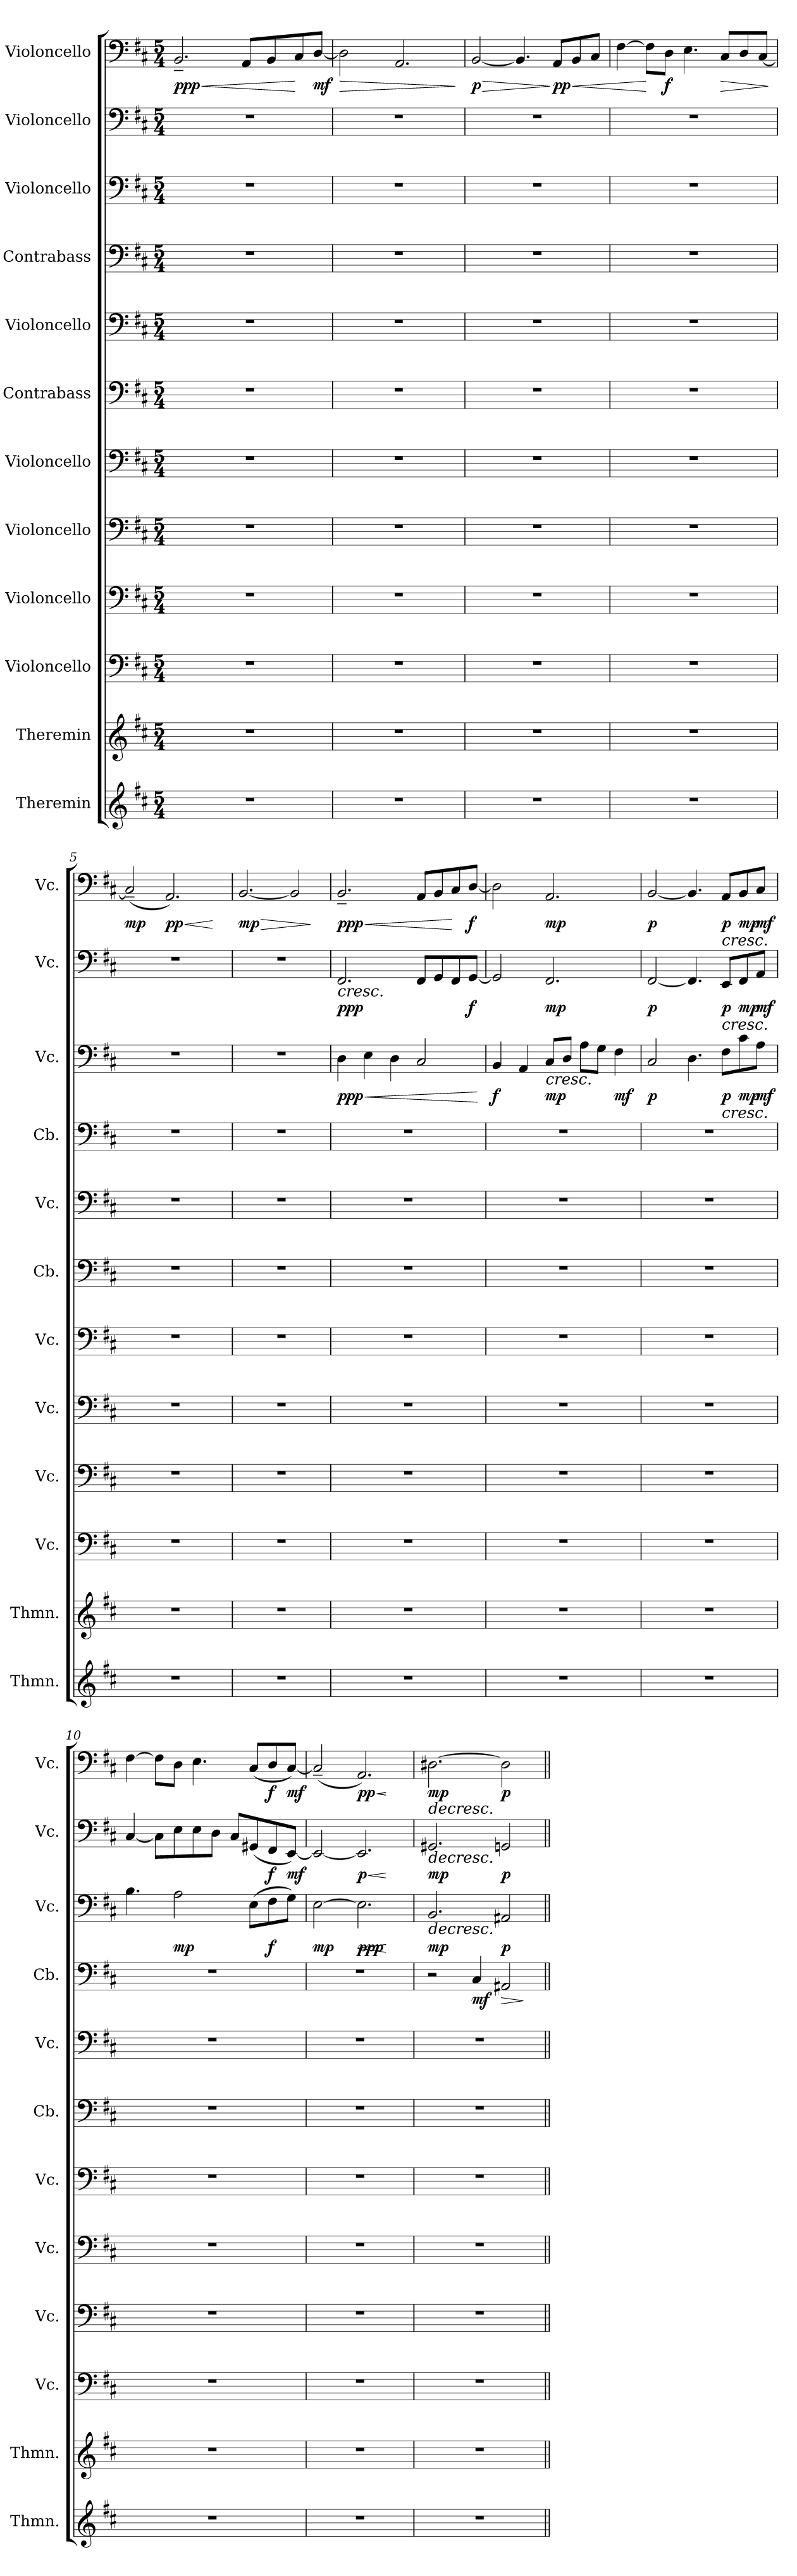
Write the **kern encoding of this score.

**kern	**kern	**kern	**kern	**kern	**kern	**kern	**kern	**kern	**dynam	**kern	**dynam	**kern	**dynam	**kern	**dynam
*part12	*part11	*part10	*part9	*part8	*part7	*part6	*part5	*part4	*part4	*part3	*part3	*part2	*part2	*part1	*part1
*staff12	*staff11	*staff10	*staff9	*staff8	*staff7	*staff6	*staff5	*staff4	*staff4	*staff3	*staff3	*staff2	*staff2	*staff1	*staff1
*I"Theremin	*I"Theremin	*I"Violoncello	*I"Violoncello	*I"Violoncello	*I"Violoncello	*I"Contrabass	*I"Violoncello	*I"Contrabass	*	*I"Violoncello	*	*I"Violoncello	*	*I"Violoncello	*
*I'Thmn.	*I'Thmn.	*I'Vc.	*I'Vc.	*I'Vc.	*I'Vc.	*I'Cb.	*I'Vc.	*I'Cb.	*	*I'Vc.	*	*I'Vc.	*	*I'Vc.	*
*clefG2	*clefG2	*clefF4	*clefF4	*clefF4	*clefF4	*clefF4	*clefF4	*clefF4	*	*clefF4	*	*clefF4	*	*clefF4	*
*	*	*	*	*	*	*ITrd7c12	*	*ITrd7c12	*	*	*	*	*	*	*
*k[f#c#]	*k[f#c#]	*k[f#c#]	*k[f#c#]	*k[f#c#]	*k[f#c#]	*k[f#c#]	*k[f#c#]	*k[f#c#]	*	*k[f#c#]	*	*k[f#c#]	*	*k[f#c#]	*
*M5/4	*M5/4	*M5/4	*M5/4	*M5/4	*M5/4	*M5/4	*M5/4	*M5/4	*	*M5/4	*	*M5/4	*	*M5/4	*
*MM69	*MM69	*MM69	*MM69	*MM69	*MM69	*MM69	*MM69	*MM69	*	*MM69	*	*MM69	*	*MM69	*
=1	=1	=1	=1	=1	=1	=1	=1	=1	=1	=1	=1	=1	=1	=1	=1
!	!	!	!	!	!	!	!	!	!	!	!	!	!	!LO:TX:B:t=Largo	!
!	!	!	!	!	!	!	!	!	!	!	!	!	!	!	!LO:HP:b
!	!	!	!	!	!	!	!	!	!	!	!	!	!	!	!LO:DY:n=1:b
*	*	*	*	*	*	*	*	*	*	*	*	*	*	*^	*
4%5r	4%5r	4%5r	4%5r	4%5r	4%5r	4%5r	4%5r	4%5r	.	4%5r	.	4%5r	.	2.BB~/	3%2ryy	< ppp
.	.	.	.	.	.	.	.	.	.	.	.	.	.	.	6ryy	.
*	*	*	*	*	*	*	*	*	*	*	*	*	*	*MM49	*	*
.	.	.	.	.	.	.	.	.	.	.	.	.	.	8AA/L	.	.
.	.	.	.	.	.	.	.	.	.	.	.	.	.	.	24.ryy	.
.	.	.	.	.	.	.	.	.	.	.	.	.	.	8BB/	.	.
*	*	*	*	*	*	*	*	*	*	*	*	*	*	*MM57	*	*
.	.	.	.	.	.	.	.	.	.	.	.	.	.	.	12ryy	.
.	.	.	.	.	.	.	.	.	.	.	.	.	.	.	48ryy	.
*	*	*	*	*	*	*	*	*	*	*	*	*	*	*MM67	*	*
.	.	.	.	.	.	.	.	.	.	.	.	.	.	8C#/	4ryy	[
*	*	*	*	*	*	*	*	*	*	*	*	*	*	*MM64	*	*
!	!	!	!	!	!	!	!	!	!	!	!	!	!	!	!	!LO:DY:n=2:b
.	.	.	.	.	.	.	.	.	.	.	.	.	.	[8D/J	.	mf
=2	=2	=2	=2	=2	=2	=2	=2	=2	=2	=2	=2	=2	=2	=2	=2	=2
!	!	!	!	!	!	!	!	!	!	!	!	!	!	!	!	!LO:HP:b
4%5r	4%5r	4%5r	4%5r	4%5r	4%5r	4%5r	4%5r	4%5r	.	4%5r	.	4%5r	.	2D\]	8ryy	>
*	*	*	*	*	*	*	*	*	*	*	*	*	*	*MM66	*	*
.	.	.	.	.	.	.	.	.	.	.	.	.	.	.	1ryy	.
*	*	*	*	*	*	*	*	*	*	*	*	*	*	*MM69	*	*
.	.	.	.	.	.	.	.	.	.	.	.	.	.	2.AA/	.	.
.	.	.	.	.	.	.	.	.	.	.	.	.	.	.	8ryy	.
.	.	.	.	.	.	.	.	.	.	.	.	.	.	.	.	]
*	*	*	*	*	*	*	*	*	*	*	*	*	*	*v	*v	*
=3	=3	=3	=3	=3	=3	=3	=3	=3	=3	=3	=3	=3	=3	=3	=3
*	*	*	*	*	*	*	*	*	*	*	*	*	*	*MM61	*
*	*	*	*	*	*	*	*	*	*	*	*	*	*	*^	*
!	!	!	!	!	!	!	!	!	!	!	!	!	!	!	!	!LO:HP:b
!	!	!	!	!	!	!	!	!	!	!	!	!	!	!	!	!LO:DY:n=1:b
*	*	*	*	*	*	*	*	*	*	*	*	*	*	*v	*v	*
4%5r	4%5r	4%5r	4%5r	4%5r	4%5r	4%5r	4%5r	4%5r	.	4%5r	.	4%5r	.	[2BB/	> p
.	.	.	.	.	.	.	.	.	.	.	.	.	.	4.BB/]	.
*	*	*	*	*	*	*	*	*	*	*	*	*	*	*MM54	*
!	!	!	!	!	!	!	!	!	!	!	!	!	!	!	!LO:HP:n=1:b
!	!	!	!	!	!	!	!	!	!	!	!	!	!	!	!LO:DY:n=2:b
.	.	.	.	.	.	.	.	.	.	.	.	.	.	8AA/L	] < pp
*	*	*	*	*	*	*	*	*	*	*	*	*	*	*MM63	*
.	.	.	.	.	.	.	.	.	.	.	.	.	.	8BB/	.
*	*	*	*	*	*	*	*	*	*	*	*	*	*	*MM68	*
.	.	.	.	.	.	.	.	.	.	.	.	.	.	8C#/J	.
=4	=4	=4	=4	=4	=4	=4	=4	=4	=4	=4	=4	=4	=4	=4	=4
*	*	*	*	*	*	*	*	*	*	*	*	*	*	*MM63	*
4%5r	4%5r	4%5r	4%5r	4%5r	4%5r	4%5r	4%5r	4%5r	.	4%5r	.	4%5r	.	[4F#\	.
.	.	.	.	.	.	.	.	.	.	.	.	.	.	8F#\L]	[
*	*	*	*	*	*	*	*	*	*	*	*	*	*	*MM64	*
!	!	!	!	!	!	!	!	!	!	!	!	!	!	!	!LO:DY:b
.	.	.	.	.	.	.	.	.	.	.	.	.	.	8D\J	f
*	*	*	*	*	*	*	*	*	*	*	*	*	*	*MM55	*
.	.	.	.	.	.	.	.	.	.	.	.	.	.	4.E\	.
*	*	*	*	*	*	*	*	*	*	*	*	*	*	*MM51	*
!	!	!	!	!	!	!	!	!	!	!	!	!	!	!	!LO:HP:b
.	.	.	.	.	.	.	.	.	.	.	.	.	.	8C#/L	>
*	*	*	*	*	*	*	*	*	*	*	*	*	*	*MM40	*
.	.	.	.	.	.	.	.	.	.	.	.	.	.	8D/	.
*	*	*	*	*	*	*	*	*	*	*	*	*	*	*MM42	*
.	.	.	.	.	.	.	.	.	.	.	.	.	.	[8C#/J	.
.	.	.	.	.	.	.	.	.	.	.	.	.	.	.	]
=5	=5	=5	=5	=5	=5	=5	=5	=5	=5	=5	=5	=5	=5	=5	=5
!	!	!	!	!	!	!	!	!	!	!	!	!	!	!	!LO:DY:b
*	*	*	*	*	*	*	*	*	*	*	*	*	*	*^	*
4%5r	4%5r	4%5r	4%5r	4%5r	4%5r	4%5r	4%5r	4%5r	.	4%5r	.	4%5r	.	(<2C#~/]	2.ryy	mp
!	!	!	!	!	!	!	!	!	!	!	!	!	!	!	!	!LO:HP:b
!	!	!	!	!	!	!	!	!	!	!	!	!	!	!	!	!LO:DY:n=1:b
.	.	.	.	.	.	.	.	.	.	.	.	.	.	2.AA/)	.	< pp
*	*	*	*	*	*	*	*	*	*	*	*	*	*	*MM46	*	*
.	.	.	.	.	.	.	.	.	.	.	.	.	.	.	2ryy	.
.	.	.	.	.	.	.	.	.	.	.	.	.	.	.	.	[
=6	=6	=6	=6	=6	=6	=6	=6	=6	=6	=6	=6	=6	=6	=6	=6	=6
!	!	!	!	!	!	!	!	!	!	!	!	!	!	!	!	!LO:HP:b
!	!	!	!	!	!	!	!	!	!	!	!	!	!	!	!	!LO:DY:n=1:b
*	*	*	*	*	*	*	*	*	*	*	*	*	*	*v	*v	*
4%5r	4%5r	4%5r	4%5r	4%5r	4%5r	4%5r	4%5r	4%5r	.	4%5r	.	4%5r	.	[2.BB/	> mp
.	.	.	.	.	.	.	.	.	.	.	.	.	.	2BB/]	.
.	.	.	.	.	.	.	.	.	.	.	.	.	.	.	]
=7	=7	=7	=7	=7	=7	=7	=7	=7	=7	=7	=7	=7	=7	=7	=7
*	*	*	*	*	*	*	*	*	*	*	*	*	*	*MM62	*
!	!	!	!	!	!	!	!	!	!	!	!LO:HP:b	!	!LO:HP:b	!	!LO:HP:b
!	!	!	!	!	!	!	!	!	!	!	!LO:DY:n=1:b	!	!LO:DY:n=1:b	!	!LO:DY:n=1:b
4%5r	4%5r	4%5r	4%5r	4%5r	4%5r	4%5r	4%5r	4%5r	.	4D\	< ppp	2.FF#/	< ppp	2.BB~/	< ppp
.	.	.	.	.	.	.	.	.	.	4E\	.	.	.	.	.
.	.	.	.	.	.	.	.	.	.	4D\	.	.	.	.	.
*	*	*	*	*	*	*	*	*	*	*	*	*	*	*MM49	*
.	.	.	.	.	.	.	.	.	.	2C#/	.	8FF#/L	.	8AA/L	.
*	*	*	*	*	*	*	*	*	*	*	*	*	*	*MM63	*
.	.	.	.	.	.	.	.	.	.	.	.	8GG/	.	8BB/	.
*	*	*	*	*	*	*	*	*	*	*	*	*	*	*MM67	*
.	.	.	.	.	.	.	.	.	.	.	.	8FF#/	.	8C#/	[
*	*	*	*	*	*	*	*	*	*	*	*	*	*	*MM64	*
!	!	!	!	!	!	!	!	!	!	!	!	!	!LO:DY:n=2:b	!	!LO:DY:n=2:b
.	.	.	.	.	.	.	.	.	.	.	.	[8GG/J	f	[8D/J	f
.	.	.	.	.	.	.	.	.	.	.	[	.	[	.	.
!!LO:PB:g=z
=8	=8	=8	=8	=8	=8	=8	=8	=8	=8	=8	=8	=8	=8	=8	=8
*	*	*	*	*	*	*	*	*	*	*	*	*	*	*MM66	*
!	!	!	!	!	!	!	!	!	!	!	!LO:DY:b	!	!	!	!
4%5r	4%5r	4%5r	4%5r	4%5r	4%5r	4%5r	4%5r	4%5r	.	4BB/	f	2GG/]	.	2D\]	.
.	.	.	.	.	.	.	.	.	.	4AA/	.	.	.	.	.
*	*	*	*	*	*	*	*	*	*	*	*	*	*	*MM69	*
!	!	!	!	!	!	!	!	!	!	!	!LO:HP:b	!	!	!	!
!	!	!	!	!	!	!	!	!	!	!	!LO:DY:n=1:b	!	!LO:DY:b	!	!LO:DY:b
.	.	.	.	.	.	.	.	.	.	8C#/L	< mp	2.FF#/	mp	2.AA/	mp
.	.	.	.	.	.	.	.	.	.	8D/J	.	.	.	.	.
.	.	.	.	.	.	.	.	.	.	8A\L	.	.	.	.	.
.	.	.	.	.	.	.	.	.	.	8G\J	.	.	.	.	.
!	!	!	!	!	!	!	!	!	!	!	!LO:DY:n=2:b	!	!	!	!
.	.	.	.	.	.	.	.	.	.	4F#\	mf	.	.	.	.
.	.	.	.	.	.	.	.	.	.	.	[	.	.	.	.
=9	=9	=9	=9	=9	=9	=9	=9	=9	=9	=9	=9	=9	=9	=9	=9
*	*	*	*	*	*	*	*	*	*	*	*	*	*	*MM61	*
!	!	!	!	!	!	!	!	!	!	!	!LO:DY:b	!	!LO:DY:b	!	!LO:DY:b
4%5r	4%5r	4%5r	4%5r	4%5r	4%5r	4%5r	4%5r	4%5r	.	2C#/	p	[2FF#/	p	[2BB/	p
.	.	.	.	.	.	.	.	.	.	4.D\	.	4.FF#/]	.	4.BB/]	.
*	*	*	*	*	*	*	*	*	*	*	*	*	*	*MM54	*
!	!	!	!	!	!	!	!	!	!	!	!LO:HP:b	!	!LO:HP:b	!	!LO:HP:b
!	!	!	!	!	!	!	!	!	!	!	!LO:DY:n=1:b	!	!LO:DY:n=1:b	!	!LO:DY:n=1:b
.	.	.	.	.	.	.	.	.	.	8F#\L	< p	8EE/L	< p	8AA/L	< p
*	*	*	*	*	*	*	*	*	*	*	*	*	*	*MM63	*
!	!	!	!	!	!	!	!	!	!	!	!LO:DY:n=2:b	!	!LO:DY:n=2:b	!	!LO:DY:n=2:b
.	.	.	.	.	.	.	.	.	.	8c#\	mp	8FF#/	mp	8BB/	mp
*	*	*	*	*	*	*	*	*	*	*	*	*	*	*MM68	*
!	!	!	!	!	!	!	!	!	!	!	!LO:DY:n=3:b	!	!LO:DY:n=3:b	!	!LO:DY:n=3:b
.	.	.	.	.	.	.	.	.	.	8A\J	mf	8AA/J	mf	8C#/J	mf
=10	=10	=10	=10	=10	=10	=10	=10	=10	=10	=10	=10	=10	=10	=10	=10
*	*	*	*	*	*	*	*	*	*	*	*	*	*	*MM63	*
4%5r	4%5r	4%5r	4%5r	4%5r	4%5r	4%5r	4%5r	4%5r	.	4.B\	.	[4C#/	.	[4F#\	.
.	.	.	.	.	.	.	.	.	.	.	.	8C#\L]	[	8F#\L]	[
*	*	*	*	*	*	*	*	*	*	*	*	*	*	*MM64	*
!	!	!	!	!	!	!	!	!	!	!	!LO:DY:n=1:b	!	!	!	!
.	.	.	.	.	.	.	.	.	.	2A\	[ mp	8E\	.	8D\J	.
*	*	*	*	*	*	*	*	*	*	*	*	*	*	*MM64	*
.	.	.	.	.	.	.	.	.	.	.	.	8E\	.	4.E\	.
.	.	.	.	.	.	.	.	.	.	.	.	8D\J	.	.	.
.	.	.	.	.	.	.	.	.	.	.	.	8C#/L	.	.	.
*	*	*	*	*	*	*	*	*	*	*	*	*	*	*MM51	*
.	.	.	.	.	.	.	.	.	.	(>8E\L	.	(<8GG#X/	.	(<8C#/L	.
*	*	*	*	*	*	*	*	*	*	*	*	*	*	*MM37	*
!	!	!	!	!	!	!	!	!	!	!	!LO:DY:n=2:b	!	!LO:DY:b	!	!LO:DY:b
.	.	.	.	.	.	.	.	.	.	8F#\	f	8FF#/	f	8D/	f
*	*	*	*	*	*	*	*	*	*	*	*	*	*	*MM36	*
!	!	!	!	!	!	!	!	!	!	!	!	!	!LO:DY:b	!	!LO:DY:b
.	.	.	.	.	.	.	.	.	.	8G\J)	.	[8EE/J)	mf	[8C#/J)	mf
=11	=11	=11	=11	=11	=11	=11	=11	=11	=11	=11	=11	=11	=11	=11	=11
!	!	!	!	!	!	!	!	!	!	!	!LO:DY:b	!	!	!	!
4%5r	4%5r	4%5r	4%5r	4%5r	4%5r	4%5r	4%5r	4%5r	.	[2E\	mp	2EE/_	.	(<2C#~/]	.
*	*	*	*	*	*	*	*	*	*	*	*	*	*	*MM39	*
!	!	!	!	!	!	!	!	!	!	!	!LO:HP:b	!	!LO:HP:b	!	!LO:HP:b
!	!	!	!	!	!	!	!	!	!	!	!LO:DY:n=1:b	!	!LO:DY:n=1:b	!	!LO:DY:n=1:b
.	.	.	.	.	.	.	.	.	.	2.E\]	< ppp	2.EE/]	< p	2.AA/)	< pp
.	.	.	.	.	.	.	.	.	.	.	[	.	[	.	[
=12	=12	=12	=12	=12	=12	=12	=12	=12	=12	=12	=12	=12	=12	=12	=12
!	!	!	!	!	!	!	!	!	!	!	!LO:HP:b	!	!LO:HP:b	!	!LO:HP:b
!	!	!	!	!	!	!	!	!	!	!	!LO:DY:n=1:b	!	!LO:DY:n=1:b	!	!LO:DY:n=1:b
*	*	*	*	*	*	*	*	*	*	*	*	*	*	*^	*
4%5r	4%5r	4%5r	4%5r	4%5r	4%5r	4%5r	4%5r	2r	.	2.BB/	> mp	2.GG#X/	> mp	[2.D#X\	2ryy	> mp
*	*	*	*	*	*	*	*	*	*	*	*	*	*	*MM34	*	*
!	!	!	!	!	!	!	!	!	!LO:DY:b	!	!	!	!	!	!	!
.	.	.	.	.	.	.	.	4CC#/	mf	.	.	.	.	.	2.ryy	.
*	*	*	*	*	*	*	*	*	*	*	*	*	*	*MM30	*	*
!	!	!	!	!	!	!	!	!	!LO:HP:b	!	!LO:DY:n=2:b	!	!LO:DY:n=2:b	!	!	!LO:DY:n=2:b
.	.	.	.	.	.	.	.	2AAA#X/	>	2AA#X/	p	2GGn/	p	2D#\]	.	p
.	.	.	.	.	.	.	.	.	]	.	]	.	]	.	.	]
*	*	*	*	*	*	*	*	*	*	*	*	*	*	*v	*v	*
=||	=||	=||	=||	=||	=||	=||	=||	=||	=||	=||	=||	=||	=||	=||	=||
*-	*-	*-	*-	*-	*-	*-	*-	*-	*-	*-	*-	*-	*-	*-	*-
